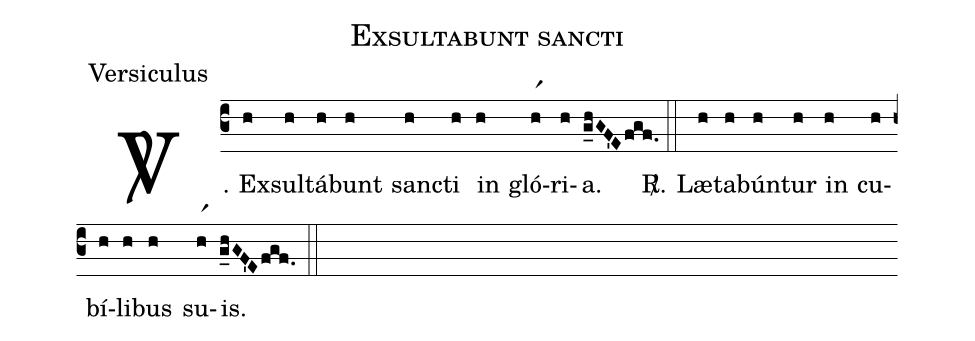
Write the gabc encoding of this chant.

name:Exsultabunt sancti;
office-part:Versiculus;
%%
(c3)
<sp>V/</sp>. {E}x(h)sul(h)tá(h)bunt(h) sanc(h)ti(h) in(h) gló(hr1)ri(h)a.(g_hGF'Efgf.) <sp>R/</sp>.(::)
Læ(h)ta(h)bún(h)tur(h) in(h) cu(h)bí(h)li(h)bus(h) su(hr1)is.(g_hGF'Efgf.) (::)
